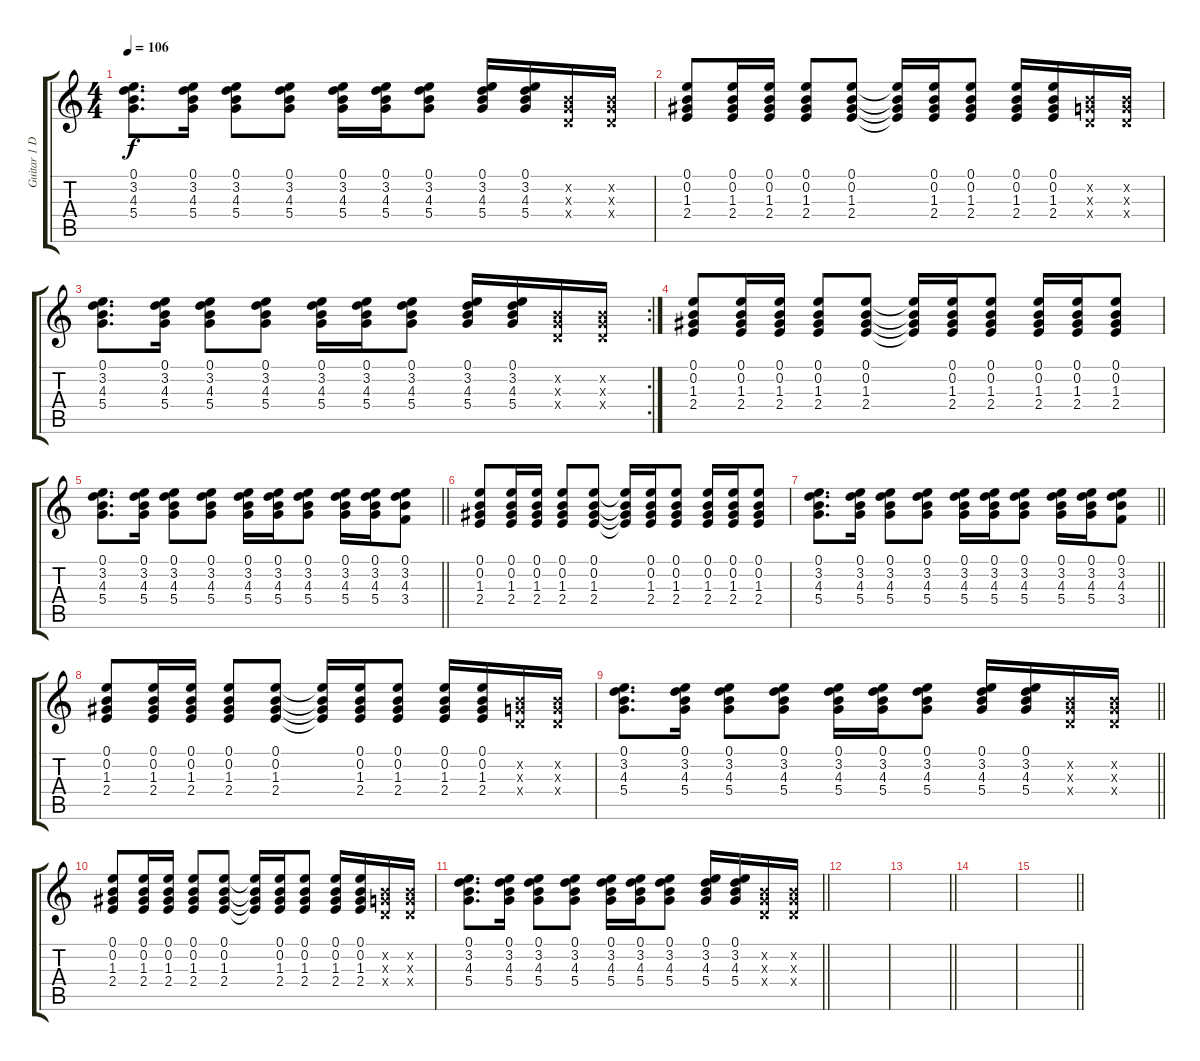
\track ("Guitar 1 DISTORTION" "Guitar 1 D") {instrument distortionguitar bank 255}
\staff {score tabs}
\tuning (E4 B3 G3 D3 A2 E2) {hide}
\ts (4 4)
\tempo 106
\clef g2
\ks c
(0.1 3.2 4.3 5.4).8{d dy f} (0.1 3.2 4.3 5.4).16 (0.1 3.2 4.3 5.4).8 (0.1 3.2 4.3 5.4).8 (0.1 3.2 4.3 5.4).16 (0.1 3.2 4.3 5.4).16 (0.1 3.2 4.3 5.4).8 (0.1 3.2 4.3 5.4).16 (0.1 3.2 4.3 5.4).16 (0.2{x} 0.3{x} 0.4{x}).16 (0.2{x} 0.3{x} 0.4{x}).16 |
(0.1 0.2 1.3 2.4).8 (0.1 0.2 1.3 2.4).16 (0.1 0.2 1.3 2.4).16 (0.1 0.2 1.3 2.4).8 (0.1 0.2 1.3 2.4).8 (0.1{t} 0.2{t} 1.3{t} 2.4{t}).16 (0.1 0.2 1.3 2.4).16 (0.1 0.2 1.3 2.4).8 (0.1 0.2 1.3 2.4).16 (0.1 0.2 1.3 2.4).16 (0.2{x} 0.3{x} 0.4{x}).16 (0.2{x} 0.3{x} 0.4{x}).16 |
\rc 2
(0.1 3.2 4.3 5.4).8{d} (0.1 3.2 4.3 5.4).16 (0.1 3.2 4.3 5.4).8 (0.1 3.2 4.3 5.4).8 (0.1 3.2 4.3 5.4).16 (0.1 3.2 4.3 5.4).16 (0.1 3.2 4.3 5.4).8 (0.1 3.2 4.3 5.4).16 (0.1 3.2 4.3 5.4).16 (0.2{x} 0.3{x} 0.4{x}).16 (0.2{x} 0.3{x} 0.4{x}).16 |
(0.1 0.2 1.3 2.4).8 (0.1 0.2 1.3 2.4).16 (0.1 0.2 1.3 2.4).16 (0.1 0.2 1.3 2.4).8 (0.1 0.2 1.3 2.4).8 (0.1{t} 0.2{t} 1.3{t} 2.4{t}).16 (0.1 0.2 1.3 2.4).16 (0.1 0.2 1.3 2.4).8 (0.1 0.2 1.3 2.4).16 (0.1 0.2 1.3 2.4).16 (0.1 0.2 1.3 2.4).8 |
\barLineRight lightlight
(0.1 3.2 4.3 5.4).8{d} (0.1 3.2 4.3 5.4).16 (0.1 3.2 4.3 5.4).8 (0.1 3.2 4.3 5.4).8 (0.1 3.2 4.3 5.4).16 (0.1 3.2 4.3 5.4).16 (0.1 3.2 4.3 5.4).8 (0.1 3.2 4.3 5.4).16 (0.1 3.2 4.3 5.4).16 (0.1 3.2 4.3 3.4).8 |
(0.1 0.2 1.3 2.4).8 (0.1 0.2 1.3 2.4).16 (0.1 0.2 1.3 2.4).16 (0.1 0.2 1.3 2.4).8 (0.1 0.2 1.3 2.4).8 (0.1{t} 0.2{t} 1.3{t} 2.4{t}).16 (0.1 0.2 1.3 2.4).16 (0.1 0.2 1.3 2.4).8 (0.1 0.2 1.3 2.4).16 (0.1 0.2 1.3 2.4).16 (0.1 0.2 1.3 2.4).8 |
\barLineRight lightlight
(0.1 3.2 4.3 5.4).8{d} (0.1 3.2 4.3 5.4).16 (0.1 3.2 4.3 5.4).8 (0.1 3.2 4.3 5.4).8 (0.1 3.2 4.3 5.4).16 (0.1 3.2 4.3 5.4).16 (0.1 3.2 4.3 5.4).8 (0.1 3.2 4.3 5.4).16 (0.1 3.2 4.3 5.4).16 (0.1 3.2 4.3 3.4).8 |
(0.1 0.2 1.3 2.4).8 (0.1 0.2 1.3 2.4).16 (0.1 0.2 1.3 2.4).16 (0.1 0.2 1.3 2.4).8 (0.1 0.2 1.3 2.4).8 (0.1{t} 0.2{t} 1.3{t} 2.4{t}).16 (0.1 0.2 1.3 2.4).16 (0.1 0.2 1.3 2.4).8 (0.1 0.2 1.3 2.4).16 (0.1 0.2 1.3 2.4).16 (0.2{x} 0.3{x} 0.4{x}).16 (0.2{x} 0.3{x} 0.4{x}).16 |
\barLineRight lightlight
(0.1 3.2 4.3 5.4).8{d} (0.1 3.2 4.3 5.4).16 (0.1 3.2 4.3 5.4).8 (0.1 3.2 4.3 5.4).8 (0.1 3.2 4.3 5.4).16 (0.1 3.2 4.3 5.4).16 (0.1 3.2 4.3 5.4).8 (0.1 3.2 4.3 5.4).16 (0.1 3.2 4.3 5.4).16 (0.2{x} 0.3{x} 0.4{x}).16 (0.2{x} 0.3{x} 0.4{x}).16 |
(0.1 0.2 1.3 2.4).8 (0.1 0.2 1.3 2.4).16 (0.1 0.2 1.3 2.4).16 (0.1 0.2 1.3 2.4).8 (0.1 0.2 1.3 2.4).8 (0.1{t} 0.2{t} 1.3{t} 2.4{t}).16 (0.1 0.2 1.3 2.4).16 (0.1 0.2 1.3 2.4).8 (0.1 0.2 1.3 2.4).16 (0.1 0.2 1.3 2.4).16 (0.2{x} 0.3{x} 0.4{x}).16 (0.2{x} 0.3{x} 0.4{x}).16 |
\barLineRight lightlight
(0.1 3.2 4.3 5.4).8{d} (0.1 3.2 4.3 5.4).16 (0.1 3.2 4.3 5.4).8 (0.1 3.2 4.3 5.4).8 (0.1 3.2 4.3 5.4).16 (0.1 3.2 4.3 5.4).16 (0.1 3.2 4.3 5.4).8 (0.1 3.2 4.3 5.4).16 (0.1 3.2 4.3 5.4).16 (0.2{x} 0.3{x} 0.4{x}).16 (0.2{x} 0.3{x} 0.4{x}).16 |
|
\barLineRight lightlight
|
|
\barLineRight lightlight
